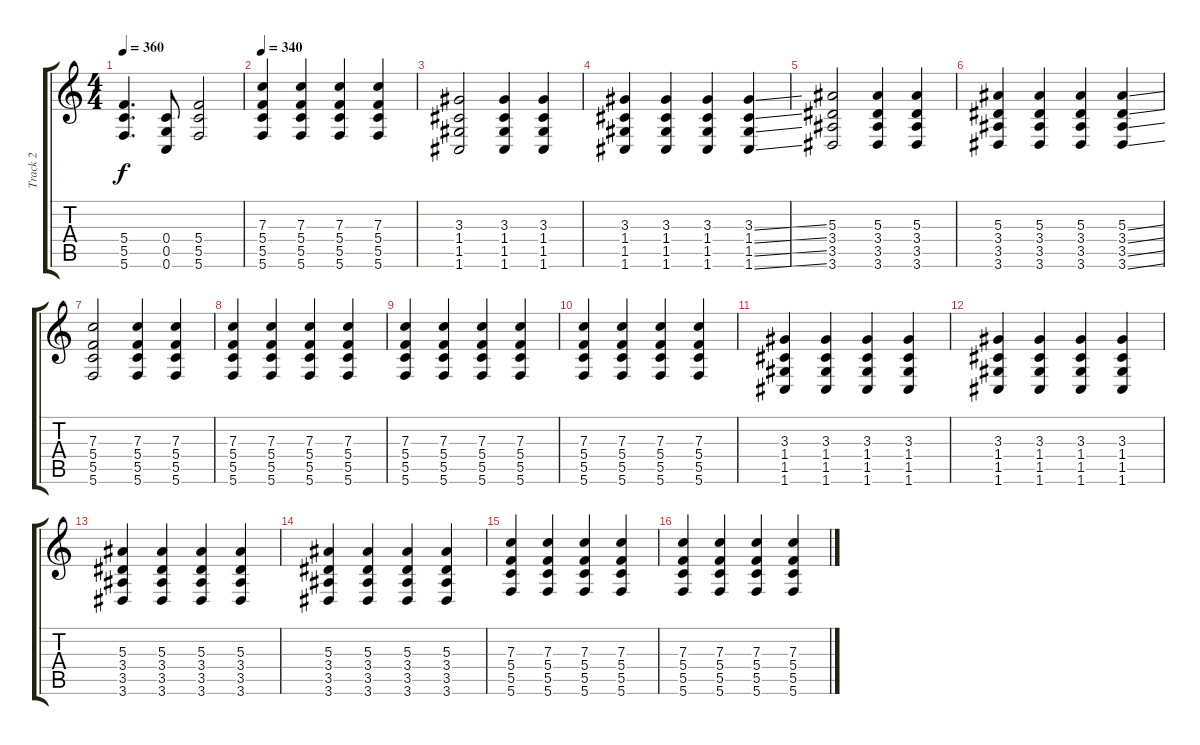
\track ("Track 2" "Track 2") {instrument overdrivenguitar}
\staff {score tabs}
\tuning (D4 A3 F3 C3 G2 C2) {hide}
\ts (4 4)
\tempo 360
\clef g2
\ks c
(5.4 5.5 5.6).4{d dy f} (0.4 0.5 0.6).8 (5.4 5.5 5.6).2 |
\tempo 340
(7.3 5.4 5.5 5.6).4 (7.3 5.4 5.5 5.6).4 (7.3 5.4 5.5 5.6).4 (7.3 5.4 5.5 5.6).4 |
(3.3 1.4 1.5 1.6).2 (3.3 1.4 1.5 1.6).4 (3.3 1.4 1.5 1.6).4 |
(3.3 1.4 1.5 1.6).4 (3.3 1.4 1.5 1.6).4 (3.3 1.4 1.5 1.6).4 (3.3{ss} 1.4{ss} 1.5{ss} 1.6{ss}).4 |
(5.3 3.4 3.5 3.6).2 (5.3 3.4 3.5 3.6).4 (5.3 3.4 3.5 3.6).4 |
(5.3 3.4 3.5 3.6).4 (5.3 3.4 3.5 3.6).4 (5.3 3.4 3.5 3.6).4 (5.3{ss} 3.4{ss} 3.5{ss} 3.6{ss}).4 |
(7.3 5.4 5.5 5.6).2 (7.3 5.4 5.5 5.6).4 (7.3 5.4 5.5 5.6).4 |
(7.3 5.4 5.5 5.6).4 (7.3 5.4 5.5 5.6).4 (7.3 5.4 5.5 5.6).4 (7.3 5.4 5.5 5.6).4 |
(7.3 5.4 5.5 5.6).4 (7.3 5.4 5.5 5.6).4 (7.3 5.4 5.5 5.6).4 (7.3 5.4 5.5 5.6).4 |
(7.3 5.4 5.5 5.6).4 (7.3 5.4 5.5 5.6).4 (7.3 5.4 5.5 5.6).4 (7.3 5.4 5.5 5.6).4 |
(3.3 1.4 1.5 1.6).4 (3.3 1.4 1.5 1.6).4 (3.3 1.4 1.5 1.6).4 (3.3 1.4 1.5 1.6).4 |
(3.3 1.4 1.5 1.6).4 (3.3 1.4 1.5 1.6).4 (3.3 1.4 1.5 1.6).4 (3.3 1.4 1.5 1.6).4 |
(5.3 3.4 3.5 3.6).4 (5.3 3.4 3.5 3.6).4 (5.3 3.4 3.5 3.6).4 (5.3 3.4 3.5 3.6).4 |
(5.3 3.4 3.5 3.6).4 (5.3 3.4 3.5 3.6).4 (5.3 3.4 3.5 3.6).4 (5.3 3.4 3.5 3.6).4 |
(7.3 5.4 5.5 5.6).4 (7.3 5.4 5.5 5.6).4 (7.3 5.4 5.5 5.6).4 (7.3 5.4 5.5 5.6).4 |
(7.3 5.4 5.5 5.6).4 (7.3 5.4 5.5 5.6).4 (7.3 5.4 5.5 5.6).4 (7.3 5.4 5.5 5.6).4
